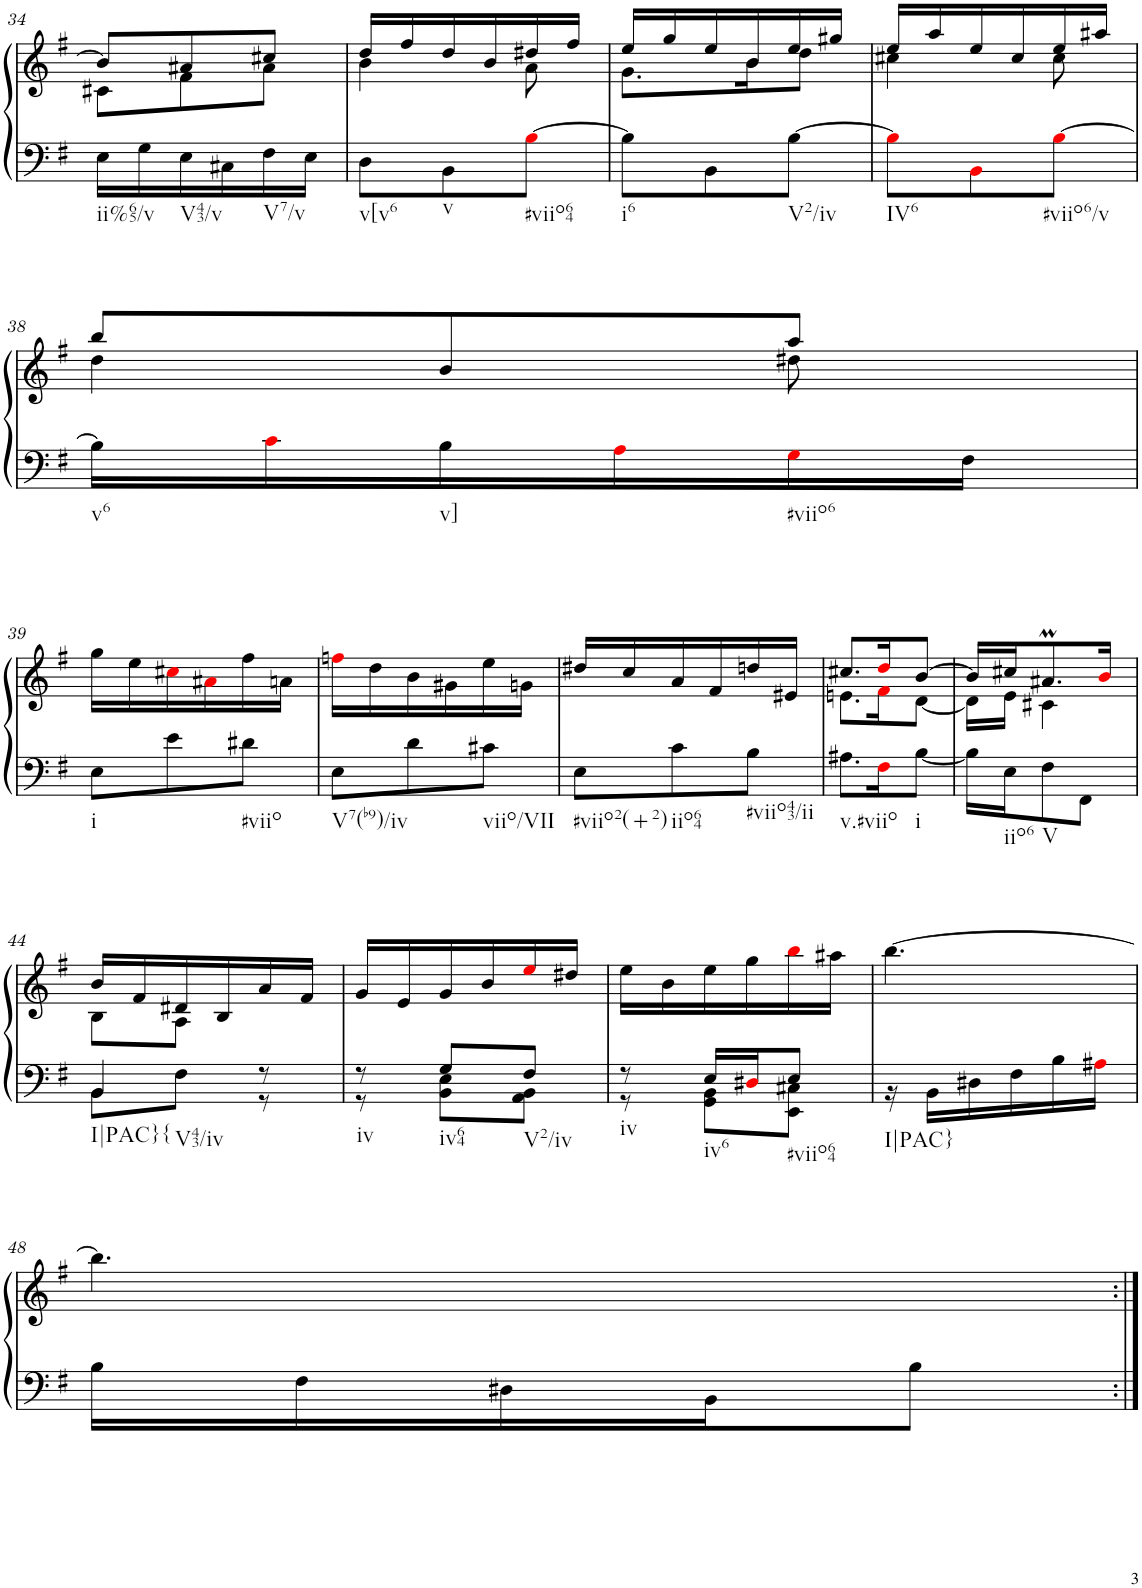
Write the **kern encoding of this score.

**kern	**kern
*part1	*part1
*staff2	*staff1
*I"unbenannt9	*
!!LO:PB:g=z
*clefF4	*clefG2
*k[f#]	*k[f#]
*M3/8	*M3/8
=34	=34
*	*^
!LO:TX:b:t=ii%65/v	!	!
16E\LL	8b/L]	8c#X\L
16G\	.	.
!LO:TX:b:t=V43/v	!	!
16E\	8a#X/	8f#\
16C#X\	.	.
!LO:TX:b:t=V7/v	!	!
16F#\	8cc#X/J	8a#\J
16E\JJ	.	.
=35	=35	=35
!LO:TX:b:t=v[v6	!	!
8D\L	16dd/LL	4b\
.	16ff#/	.
!LO:TX:b:t=v	!	!
8BB\	16dd/	.
.	16b/	.
!LO:TX:b:t=#viio64	!	!
[8Bi\J	16dd#X/	8a\
.	16ff#/JJ	.
=36	=36	=36
!LO:TX:b:t=i6	!	!
8B\L]	16ee/LL	8.g\L
.	16gg/	.
8BB\	16ee/	.
.	16b/	16b\K
!LO:TX:b:t=V2/iv	!	!
[8B\J	16ee/	8dd\J
.	16gg#X/JJ	.
=37	=37	=37
!LO:TX:b:t=IV6	!	!
8Bi\L]	16ee/LL	4cc#X\
.	16aa/	.
8BBi\	16ee/	.
.	16cc#/	.
!LO:TX:b:t=#viio6/v	!	!
[8Bi\J	16ee/	8cc#\
.	16aa#X/JJ	.
!!LO:LB:g=z	!!
=38	=38	=38
!LO:TX:b:t=v6	!	!
16B\LL]	8bb/L	4dd\
16ci\	.	.
!LO:TX:b:t=v]	!	!
16B\	8b/	.
16Ai\	.	.
!LO:TX:b:t=#viio6	!	!
16Gi\	8aa/J	8dd#X\
16F#\JJ	.	.
!!LO:LB:g=z	!!
=39	=39	=39
!LO:TX:b:t=i	!	!
8E\L	4.ryy	16gg\LL
.	.	16ee\
8e\	.	16cc#Xi\
.	.	16a#Xi\
!LO:TX:b:t=#viio	!	!
8d#X\J	.	16ff#\
.	.	16an\JJ
=40	=40	=40
!LO:TX:b:t=V7(b9)/iv	!	!
8E\L	4.ryy	16ffni\LL
.	.	16dd\
8d\	.	16b\
.	.	16g#X\
!LO:TX:b:t=viio/VII	!	!
8c#X\J	.	16ee\
.	.	16gn\JJ
=41	=41	=41
!LO:TX:b:t=#viio2(+2)	!	!
*	*v	*v
8E\L	16dd#X/LL
.	16cc/
!LO:TX:b:t=iio64	!
8c\	16a/
.	16f#/
!LO:TX:b:t=#viio43/ii	!
8B\J	16ddn/
.	16e#X/JJ
=42	=42
*^	*^
!LO:TX:b:t=v.#viio	!	!	!
!LO:TX:b:t=i	!	!	!
4.ryy	8.A#X\L	8.cc#X/L	8.en\L
.	16F#i\K	16ddi/K	16f#i\K
.	[8B\J	[8b/J	[8d\J
=43	=43	=43	=43
!LO:TX:b:t=iio6	!	!	!
!LO:TX:b:t=V	!	!	!
4.ryy	16B\LL]	16b/LL]	16d\LL]
.	16E\J	16cc#X/J	16e\JJ
.	8F#\	8.a#Xm/	4c#X\
.	8FF#\J	.	.
.	.	16bi/Jk	.
!!LO:LB:g=z	!!
=44	=44	=44	=44
!LO:TX:b:t=I|PAC}{	!	!	!
!LO:TX:b:t=V43/iv	!	!	!
4BB/	8BB\L	16b/LL	8B\L
.	.	16f#/	.
.	8F#\J	16d#X/	8A\J
.	.	16B/	.
8r	8r	16a/	8ryy
.	.	16f#/JJ	.
*	*	*v	*v
=45	=45	=45
!LO:TX:b:t=iv	!	!
8r	8r	16g/LL
.	.	16e/
!LO:TX:b:t=iv64	!	!
8G/L	8BB\ 8E\L	16g/
.	.	16b/
!LO:TX:b:t=V2/iv	!	!
8F#/J	8AA\ 8BB\J	16eei/
.	.	16dd#X/JJ
=46	=46	=46
*	*	*^
!LO:TX:b:t=iv	!	!	!
8r	8r	4.ryy	16ee\LL
.	.	.	16b\
!LO:TX:b:t=iv6	!	!	!
16E/LL	8GG\ 8BB\L	.	16ee\
16D#Xi/J	.	.	16gg\
!LO:TX:b:t=#viio64	!	!	!
8E/J	8EE\ 8C#X\J	.	16bbi\
.	.	.	16aa#X\JJ
=47	=47	=47	=47
!LO:TX:b:t=I|PAC}	!	!	!
*	*	*v	*v
4.ryy	16r	[4.bb\
.	16BB\LL	.
.	16D#X\	.
.	16F#\	.
.	16B\	.
.	16A#Xi\JJ	.
!!LO:LB:g=z
=48	=48	=48
4.ryy	16B\LL	4.bb\]
.	16F#\	.
.	16D#X\	.
.	16BB\J	.
.	8B\J	.
*v	*v	*
=:|!	=:|!
*-	*-
